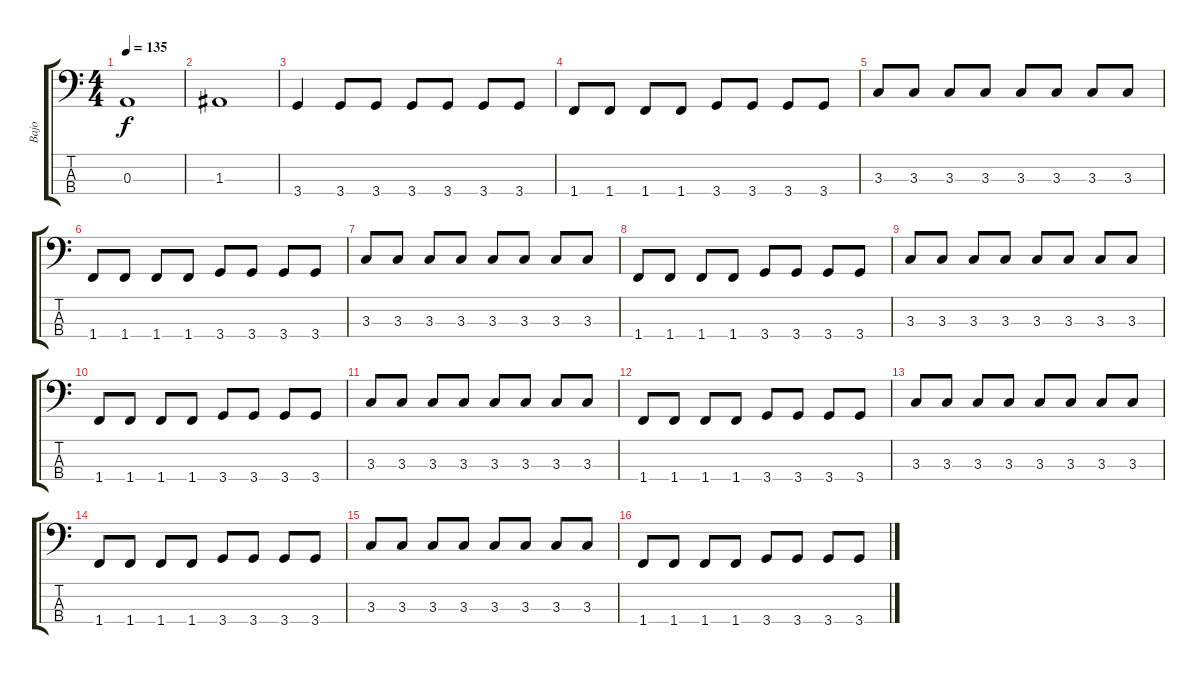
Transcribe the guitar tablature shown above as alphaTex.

\track ("Bajo" "Bajo") {instrument electricbassfinger}
\staff {score tabs}
\tuning (G2 D2 A1 E1) {hide}
\ts (4 4)
\tempo 135
\clef f4
\ks c
0.3.1{dy f} |
1.3.1 |
3.4.4 3.4.8 3.4.8 3.4.8 3.4.8 3.4.8 3.4.8 |
1.4.8 1.4.8 1.4.8 1.4.8 3.4.8 3.4.8 3.4.8 3.4.8 |
3.3.8 3.3.8 3.3.8 3.3.8 3.3.8 3.3.8 3.3.8 3.3.8 |
1.4.8 1.4.8 1.4.8 1.4.8 3.4.8 3.4.8 3.4.8 3.4.8 |
3.3.8 3.3.8 3.3.8 3.3.8 3.3.8 3.3.8 3.3.8 3.3.8 |
1.4.8 1.4.8 1.4.8 1.4.8 3.4.8 3.4.8 3.4.8 3.4.8 |
3.3.8 3.3.8 3.3.8 3.3.8 3.3.8 3.3.8 3.3.8 3.3.8 |
1.4.8 1.4.8 1.4.8 1.4.8 3.4.8 3.4.8 3.4.8 3.4.8 |
3.3.8 3.3.8 3.3.8 3.3.8 3.3.8 3.3.8 3.3.8 3.3.8 |
1.4.8 1.4.8 1.4.8 1.4.8 3.4.8 3.4.8 3.4.8 3.4.8 |
3.3.8 3.3.8 3.3.8 3.3.8 3.3.8 3.3.8 3.3.8 3.3.8 |
1.4.8 1.4.8 1.4.8 1.4.8 3.4.8 3.4.8 3.4.8 3.4.8 |
3.3.8 3.3.8 3.3.8 3.3.8 3.3.8 3.3.8 3.3.8 3.3.8 |
1.4.8 1.4.8 1.4.8 1.4.8 3.4.8 3.4.8 3.4.8 3.4.8
